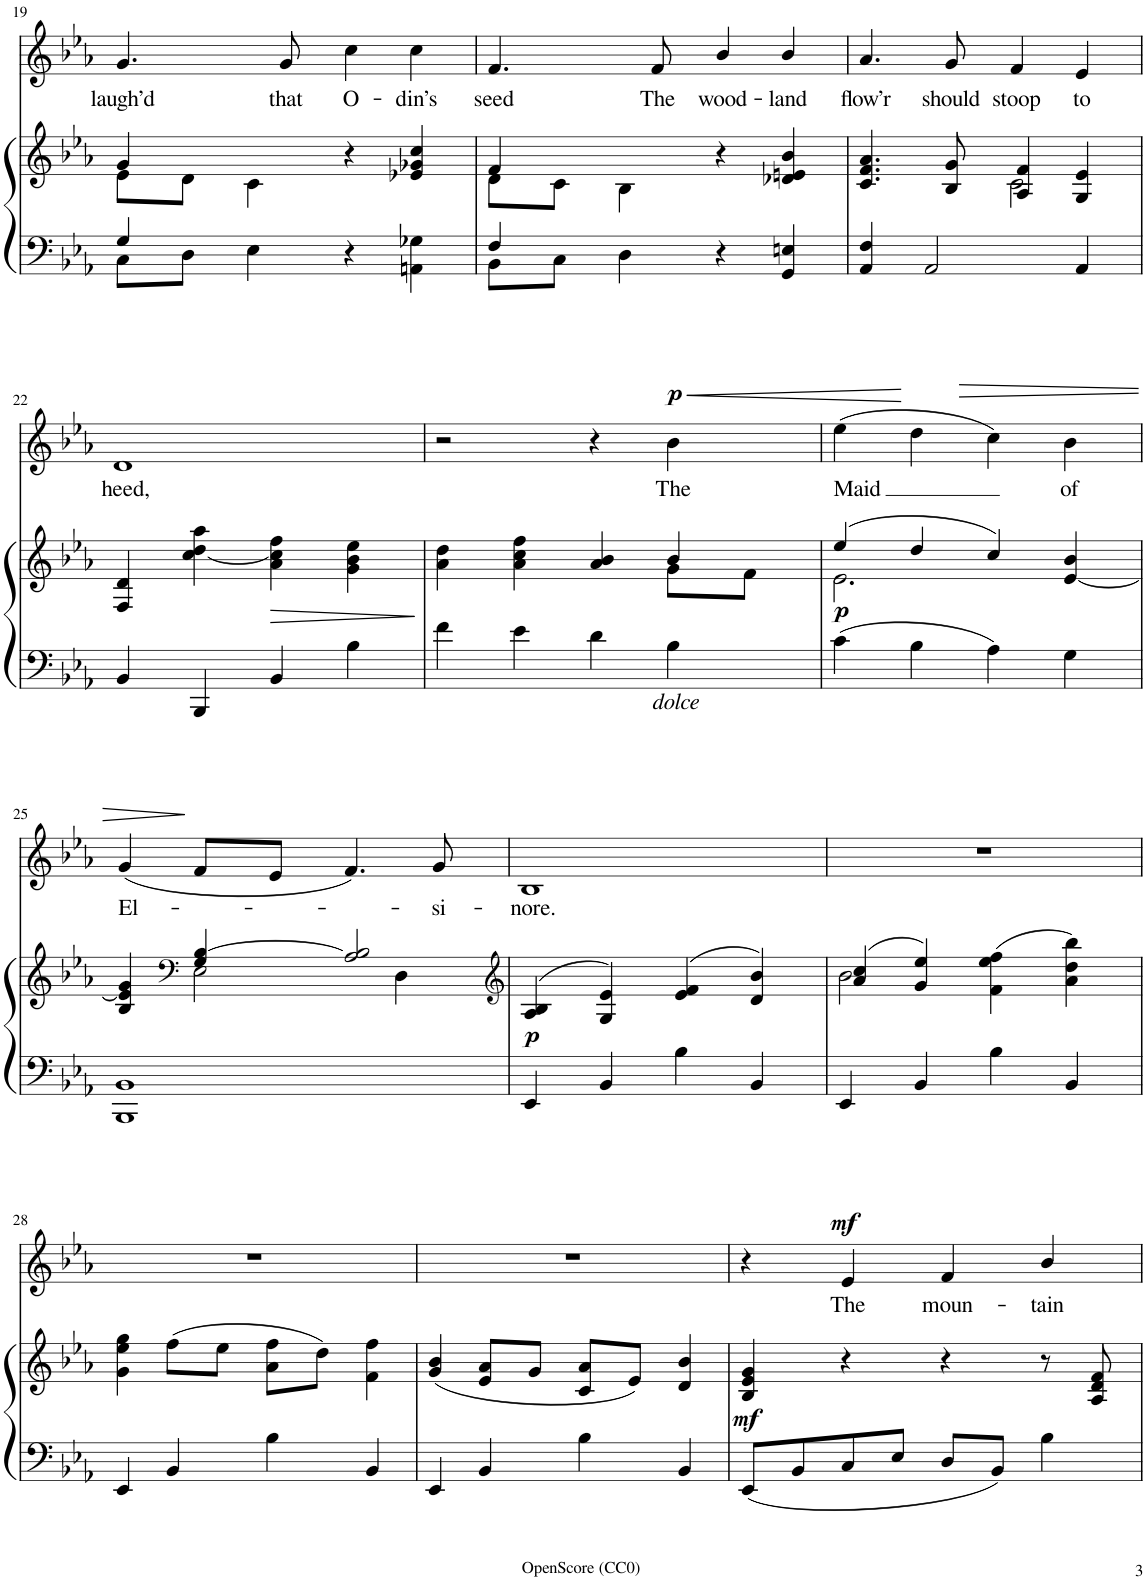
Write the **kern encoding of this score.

**kern	**kern	**dynam	**kern	**text	**dynam
*part2	*part2	*part2	*part1	*part1	*part1
*staff3	*staff2	*staff2/3	*staff1	*staff1	*staff1
*I"Piano	*	*	*I"Voice	*	*
*I'Pno	*	*	*	*	*
!!LO:PB:g=z
*clefF4	*clefG2	*	*clefG2	*	*
*k[b-e-a-]	*k[b-e-a-]	*	*k[b-e-a-]	*	*
*M4/4	*M4/4	*	*M4/4	*	*
=19	=19	=19	=19	=19	=19
*^	*^	*	*	*	*
!	!	!	!	!	!	!LO:LY:b	!
4G/	8C\L	4g/	8e-\L	.	4.g/	laugh’d	.
.	8D\J	.	8d\J	.	.	.	.
4ryy	4E-\	4ryy	4c\	.	.	.	.
!	!	!	!	!	!	!LO:LY:b	!
.	.	.	.	.	8g/	that	.
!	!	!	!	!	!	!LO:LY:b	!
4r	2ryy	4r	2ryy	.	4cc\	O-	.
!	!	!	!	!	!	!LO:LY:b	!
4AAn\ 4G-X\	.	4e-X/ 4g-X/ 4cc/	.	.	4cc\	-din’s	.
=20	=20	=20	=20	=20	=20	=20	=20
!	!	!	!	!	!	!LO:LY:b	!
4F/	8BB-\L	4f/	8d\L	.	4.f/	seed	.
.	8C\J	.	8c\J	.	.	.	.
4ryy	4D\	4ryy	4B-\	.	.	.	.
!	!	!	!	!	!	!LO:LY:b	!
.	.	.	.	.	8f/	The	.
!	!	!	!	!	!	!LO:LY:b	!
4r	2ryy	4r	2ryy	.	4b-/	wood-	.
!	!	!	!	!	!	!LO:LY:b	!
4GG/ 4En/	.	4d-X/ 4en/ 4b-/	.	.	4b-/	-land	.
*v	*v	*	*	*	*	*	*
=21	=21	=21	=21	=21	=21	=21
!	!	!	!	!	!LO:LY:b	!
4AA-/ 4F/	4.c/ 4.f/ 4.a-/	2ryy	.	4.a-/	flow’r	.
2AA-/	.	.	.	.	.	.
!	!	!	!	!	!LO:LY:b	!
.	8B-/ 8g/	.	.	8g/	should	.
!	!	!	!	!	!LO:LY:b	!
.	4A-/ 4f/	2c\	.	4f/	stoop	.
!	!	!	!	!	!LO:LY:b	!
4AA-/	4G/ 4e-/	.	.	4e-/	to	.
*	*v	*v	*	*	*	*
!!LO:LB:g=z
=22	=22	=22	=22	=22	=22
!	!	!	!	!LO:LY:b	!
4BB-/	4F/ 4d/	.	1d	heed,	.
4BBB-/	[4cc\ 4dd\ 4aa-\	.	.	.	.
!	!	!LO:HP:b	!	!	!
4BB-/	4a-\ 4cc\] 4ff\	>	.	.	.
4B-\	4g\ 4b-\ 4ee-\	.	.	.	.
.	.	]	.	.	.
=23	=23	=23	=23	=23	=23
*	*^	*	*	*	*
4f\	4a-\ 4dd\	2.ryy	.	2r	.	.
4e-\	4a-\ 4cc\ 4ff\	.	.	.	.	.
4d\	4a-/ 4b-/	.	.	4r	.	.
!LO:TX:b:i:t=dolce	!	!	!	!	!	!
!	!	!	!	!	!LO:LY:b	!LO:HP:b
!	!	!	!	!	!	!LO:DY:n=1:a
4B-\	4b-/	8g\L	.	4b-\	The	< p
.	.	8f\J	.	.	.	.
=24	=24	=24	=24	=24	=24	=24
!	!	!	!LO:DY:b	!	!LO:LY:b	!
4c\	(4ee-/	2.e-\	p	(4ee-\	Maid	.
4B-\	4dd/	.	.	4dd\	.	[
!	!	!	!	!	!	!LO:HP:b
4A-\	4cc/)	.	.	4cc\)	.	>
!	!	!	!	!	!LO:LY:b	!
4G\	[4e-/ 4b-/	4ryy	.	4b-\	of	.
!!LO:LB:g=z
=25	=25	=25	=25	=25	=25	=25
!	!	!	!	!	!LO:LY:b	!
1BBB- 1BB-	4B-/ 4e-/] 4g/	4ryy	.	(4g/	El-	.
*	*clefF4	*	*	*	*	*
.	4G/ [4B-/	2E-\	.	8f/L	.	]
.	.	.	.	8e-/J	.	.
.	2A-/ 2B-/]	.	.	4.f/)	.	.
.	.	4D\	.	.	.	.
!	!	!	!	!	!LO:LY:b	!
.	.	.	.	8g/	-si-	.
*	*v	*v	*	*	*	*
=26	=26	=26	=26	=26	=26
*	*clefG2	*	*	*	*
!	!	!LO:DY:b	!	!LO:LY:b	!
4EE-/	(>4A-/ 4B-/	p	1B-	-nore.	.
4BB-/	4G/ 4e-/)	.	.	.	.
4B-\	(>4e-/ 4f/	.	.	.	.
4BB-/	4d/ 4b-/)	.	.	.	.
=27	=27	=27	=27	=27	=27
*	*^	*	*	*	*
4EE-/	(4a-/ 4cc/	2b-\	.	1r	.	.
4BB-/	4g/ 4ee-/)	.	.	.	.	.
4B-\	(4f\ 4ee-\ 4ff\	2ryy	.	.	.	.
4BB-/	4a-\ 4dd\ 4bb-\)	.	.	.	.	.
*	*v	*v	*	*	*	*
!!LO:LB:g=z
=28	=28	=28	=28	=28	=28
4EE-/	4g\ 4ee-\ 4gg\	.	1r	.	.
4BB-/	(8ff\L	.	.	.	.
.	8ee-\J	.	.	.	.
4B-\	8a-\ 8ff\L	.	.	.	.
.	8dd\J)	.	.	.	.
4BB-/	4f\ 4ff\	.	.	.	.
=29	=29	=29	=29	=29	=29
4EE-/	(4g/ 4b-/	.	1r	.	.
4BB-/	8e-/ 8a-/L	.	.	.	.
.	8g/J	.	.	.	.
4B-\	8c/ 8a-/L	.	.	.	.
.	8e-/J)	.	.	.	.
4BB-/	4d/ 4b-/	.	.	.	.
=30	=30	=30	=30	=30	=30
!	!	!LO:DY:b	!	!	!
8EE-/L	4B-/ 4e-/ 4g/	mf	4r	.	.
8BB-/	.	.	.	.	.
!	!	!	!	!LO:LY:b	!LO:DY:a
8C/	4r	.	4e-/	The	mf
8E-/J	.	.	.	.	.
!	!	!	!	!LO:LY:b	!
8D/L	4r	.	4f/	moun-	.
8BB-/J	.	.	.	.	.
!	!	!	!	!LO:LY:b	!
4B-\	8r	.	4b-/	-tain	.
.	8A-/ 8d/ 8f/	.	.	.	.
=	=	=	=	=	=
*-	*-	*-	*-	*-	*-
